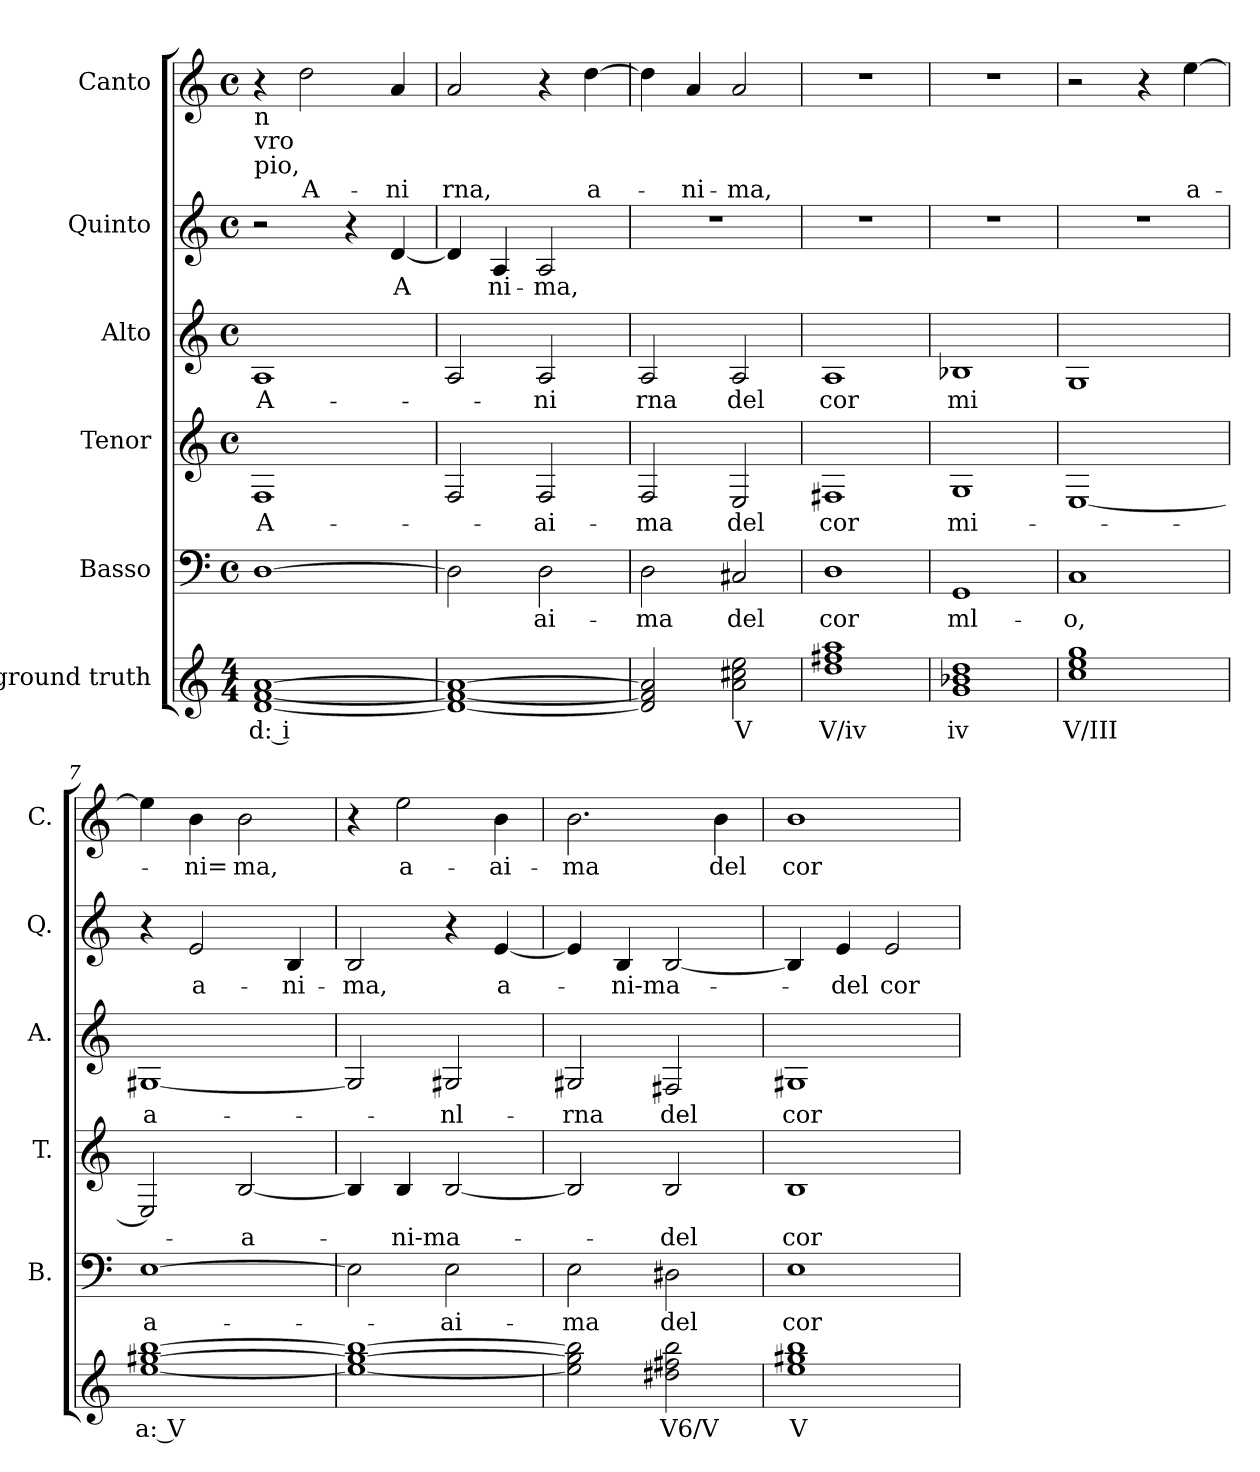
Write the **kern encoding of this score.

**kern	**text	**kern	**text	**kern	**text	**kern	**text	**kern	**text	**kern	**text
*part6	*part6	*part5	*part5	*part4	*part4	*part3	*part3	*part2	*part2	*part1	*part1
*staff6	*staff6	*staff5	*staff5	*staff4	*staff4	*staff3	*staff3	*staff2	*staff2	*staff1	*staff1
*I"ground truth	*	*I"Basso	*	*I"Tenor	*	*I"Alto	*	*I"Quinto	*	*I"Canto	*
*	*	*I'B.	*	*I'T.	*	*I'A.	*	*I'Q.	*	*I'C.	*
*	*	*clefF4	*	*clefG2	*	*clefG2	*	*clefG2	*	*clefG2	*
*k[]	*	*k[]	*	*k[]	*	*k[]	*	*k[]	*	*k[]	*
*M4/4	*	*M4/4	*	*M4/4	*	*M4/4	*	*M4/4	*	*M4/4	*
*	*	*met(c)	*	*met(c)	*	*met(c)	*	*met(c)	*	*met(c)	*
=1	=1	=1	=1	=1	=1	=1	=1	=1	=1	=1	=1
!	!	!	!	!	!LO:LY:b	!	!	!	!	!	!
!	!	!	!	!	!	!	!	!	!	!LO:TX:b:t=n	!
!	!	!	!	!	!	!	!	!	!	!LO:TX:b:t=vro	!
!	!	!	!	!	!	!	!	!	!	!LO:TX:b:t=pio,	!
!	!	!	!	!	!	!	!LO:LY:b	!	!	!	!
[1d [1f [1a	d: i	[1D	.	1F	-A-	1A	-A-	2r	.	4r	.
!	!	!	!	!	!	!	!	!	!	!	!LO:LY:b
.	.	.	.	.	.	.	.	.	.	2dd\	-A-
.	.	.	.	.	.	.	.	4r	.	.	.
!	!	!	!	!	!	!	!	!	!LO:LY:b	!	!
!	!	!	!	!	!	!	!	!	!	!	!LO:LY:b
.	.	.	.	.	.	.	.	[4d/	-A	4a/	-ni
=2	=2	=2	=2	=2	=2	=2	=2	=2	=2	=2	=2
!	!	!	!	!	!	!	!	!	!	!	!LO:LY:b
1d_ 1f_ 1a_	.	2D\]	.	2F/	.	2A/	.	4d/]	.	2a/	-rna,
!	!	!	!	!	!	!	!	!	!LO:LY:b	!	!
.	.	.	.	.	.	.	.	4A/	-ni-	.	.
!	!	!	!LO:LY:b	!	!	!	!	!	!	!	!
!	!	!	!	!	!LO:LY:b	!	!	!	!	!	!
!	!	!	!	!	!	!	!LO:LY:b	!	!	!	!
!	!	!	!	!	!	!	!	!	!LO:LY:b	!	!
.	.	2D\	-ai-	2F/	-ai-	2A/	-ni	2A/	-ma,	4r	.
!	!	!	!	!	!	!	!	!	!	!	!LO:LY:b
.	.	.	.	.	.	.	.	.	.	[4dd\	-a-
=3	=3	=3	=3	=3	=3	=3	=3	=3	=3	=3	=3
!	!	!	!LO:LY:b	!	!	!	!	!	!	!	!
!	!	!	!	!	!LO:LY:b	!	!	!	!	!	!
!	!	!	!	!	!	!	!LO:LY:b	!	!	!	!
2d] 2f] 2a]	.	2D\	-ma	2F/	-ma	2A/	-rna	1r	.	4dd\]	.
!	!	!	!	!	!	!	!	!	!	!	!LO:LY:b
.	.	.	.	.	.	.	.	.	.	4a/	-ni-
!	!	!	!LO:LY:b	!	!	!	!	!	!	!	!
!	!	!	!	!	!LO:LY:b	!	!	!	!	!	!
!	!	!	!	!	!	!	!LO:LY:b	!	!	!	!
!	!	!	!	!	!	!	!	!	!	!	!LO:LY:b
2a 2cc#X 2ee	V	2C#X/	-del	2E/	-del	2A/	-del	.	.	2a/	-ma,
=4	=4	=4	=4	=4	=4	=4	=4	=4	=4	=4	=4
!	!	!	!LO:LY:b	!	!	!	!	!	!	!	!
!	!	!	!	!	!LO:LY:b	!	!	!	!	!	!
!	!	!	!	!	!	!	!LO:LY:b	!	!	!	!
1dd 1ff#X 1aa	V/iv	1D	-cor	1F#X	-cor	1A	-cor	1r	.	1r	.
=5	=5	=5	=5	=5	=5	=5	=5	=5	=5	=5	=5
!	!	!	!LO:LY:b	!	!	!	!	!	!	!	!
!	!	!	!	!	!LO:LY:b	!	!	!	!	!	!
!	!	!	!	!	!	!	!LO:LY:b	!	!	!	!
1g 1b-X 1dd	iv	1GG	-ml-	1G	-mi-	1B-X	-mi	1r	.	1r	.
=6	=6	=6	=6	=6	=6	=6	=6	=6	=6	=6	=6
!	!	!	!LO:LY:b	!	!	!	!	!	!	!	!
1cc 1ee 1gg	V/III	1C	-o,	[1E	.	1G	.	1r	.	2r	.
.	.	.	.	.	.	.	.	.	.	4r	.
!	!	!	!	!	!	!	!	!	!	!	!LO:LY:b
.	.	.	.	.	.	.	.	.	.	[4ee\	-a-
=7	=7	=7	=7	=7	=7	=7	=7	=7	=7	=7	=7
!	!	!	!LO:LY:b	!	!	!	!	!	!	!	!
!	!	!	!	!	!	!	!LO:LY:b	!	!	!	!
[1ee [1gg#X [1bb	a: V	[1E	-a-	2E/]	.	[1G#X	-a-	4r	.	4ee\]	.
!	!	!	!	!	!	!	!	!	!LO:LY:b	!	!
!	!	!	!	!	!	!	!	!	!	!	!LO:LY:b
.	.	.	.	.	.	.	.	2e/	-a-	4b\	-ni=
!	!	!	!	!	!LO:LY:b	!	!	!	!	!	!
!	!	!	!	!	!	!	!	!	!	!	!LO:LY:b
.	.	.	.	[2B/	-a-	.	.	.	.	2b\	-ma,
!	!	!	!	!	!	!	!	!	!LO:LY:b	!	!
.	.	.	.	.	.	.	.	4B/	-ni-	.	.
=8	=8	=8	=8	=8	=8	=8	=8	=8	=8	=8	=8
!	!	!	!	!	!	!	!	!	!LO:LY:b	!	!
1ee_ 1gg#_ 1bb_	.	2E\]	.	4B/]	.	2G#/]	.	2B/	-ma,	4r	.
!	!	!	!	!	!LO:LY:b	!	!	!	!	!	!
!	!	!	!	!	!	!	!	!	!	!	!LO:LY:b
.	.	.	.	4B/	-ni-ma-	.	.	.	.	2ee\	-a-
!	!	!	!LO:LY:b	!	!	!	!	!	!	!	!
!	!	!	!	!	!	!	!LO:LY:b	!	!	!	!
.	.	2E\	-ai-	[2B/	.	2G#X/	-nl-	4r	.	.	.
!	!	!	!	!	!	!	!	!	!LO:LY:b	!	!
!	!	!	!	!	!	!	!	!	!	!	!LO:LY:b
.	.	.	.	.	.	.	.	[4e/	-a-	4b\	-ai-
=9	=9	=9	=9	=9	=9	=9	=9	=9	=9	=9	=9
!	!	!	!LO:LY:b	!	!	!	!	!	!	!	!
!	!	!	!	!	!	!	!LO:LY:b	!	!	!	!
!	!	!	!	!	!	!	!	!	!	!	!LO:LY:b
2ee] 2gg#] 2bb]	.	2E\	-ma	2B/]	.	2G#X/	-rna	4e/]	.	2.b\	-ma
!	!	!	!	!	!	!	!	!	!LO:LY:b	!	!
.	.	.	.	.	.	.	.	4B/	-ni-ma-	.	.
!	!	!	!LO:LY:b	!	!	!	!	!	!	!	!
!	!	!	!	!	!LO:LY:b	!	!	!	!	!	!
!	!	!	!	!	!	!	!LO:LY:b	!	!	!	!
2dd#X 2ff#X 2bb	V6/V	2D#X\	-del	2B/	-del	2F#X/	-del	[2B/	.	.	.
!	!	!	!	!	!	!	!	!	!	!	!LO:LY:b
.	.	.	.	.	.	.	.	.	.	4b\	-del
=10	=10	=10	=10	=10	=10	=10	=10	=10	=10	=10	=10
!	!	!	!LO:LY:b	!	!	!	!	!	!	!	!
!	!	!	!	!	!LO:LY:b	!	!	!	!	!	!
!	!	!	!	!	!	!	!LO:LY:b	!	!	!	!
!	!	!	!	!	!	!	!	!	!	!	!LO:LY:b
1ee 1gg#X 1bb	V	1E	-cor	1B	-cor	1G#X	-cor	4B/]	.	1b	-cor
!	!	!	!	!	!	!	!	!	!LO:LY:b	!	!
.	.	.	.	.	.	.	.	4e/	-del	.	.
!	!	!	!	!	!	!	!	!	!LO:LY:b	!	!
.	.	.	.	.	.	.	.	2e/	-cor	.	.
=	=	=	=	=	=	=	=	=	=	=	=
*-	*-	*-	*-	*-	*-	*-	*-	*-	*-	*-	*-
